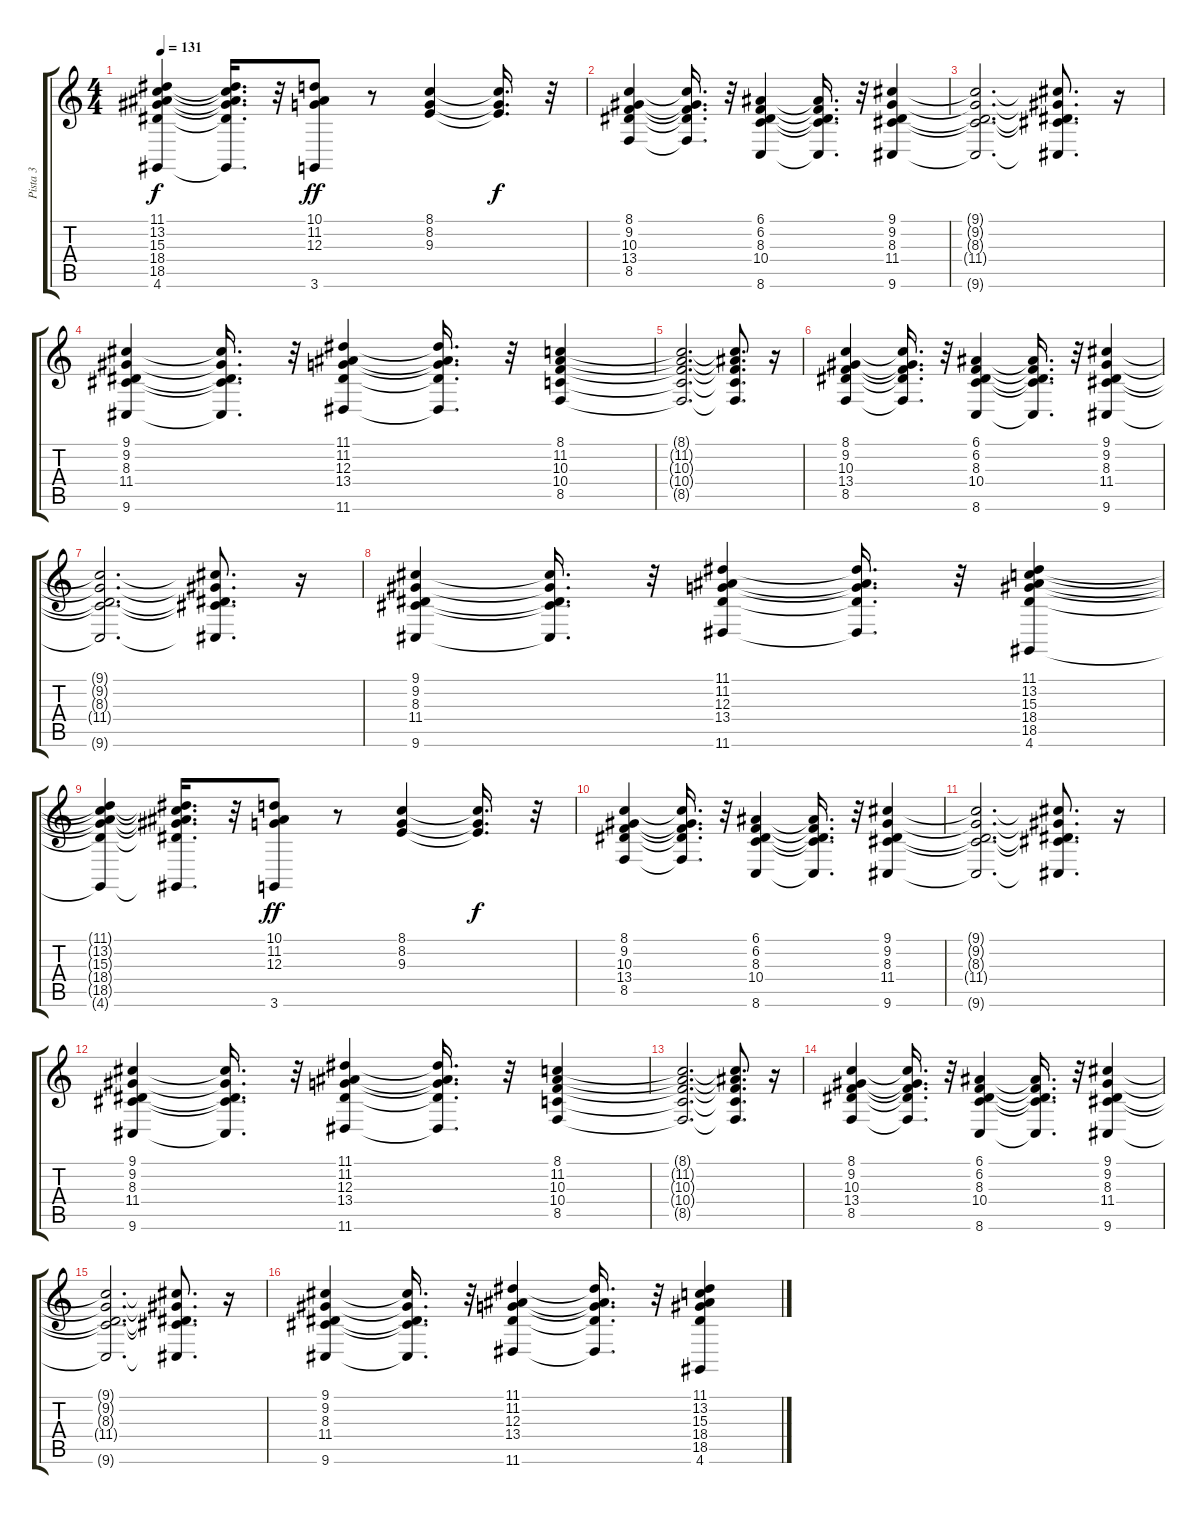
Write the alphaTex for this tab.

\track ("Pista 3" "Pista 3") {instrument brightacousticpiano}
\staff {score tabs}
\tuning (E4 B3 G3 D3 A2 E2) {hide}
\ts (4 4)
\tempo 131
\clef g2
\ks c
(11.1{t} 13.2{t} 15.3{t} 18.4{t} 18.5{t} 4.6{t}).4{dy f} (11.1{t} 13.2{t} 15.3{t} 18.4{t} 18.5{t} 4.6{t}).16{d} r.32 (10.1 11.2 12.3 3.6).8{dy ff} r.8 (8.1 8.2 9.3).4 (8.1{t} 8.2{t} 9.3{t}).16{d dy f} r.32 |
(8.1 9.2 10.3 13.4 8.5).4 (8.1{t} 9.2{t} 10.3{t} 13.4{t} 8.5{t}).16{d} r.32 (6.1 6.2 8.3 10.4 8.6).4 (6.1{t} 6.2{t} 8.3{t} 10.4{t} 8.6{t}).16{d} r.32 (9.1 9.2 8.3 11.4 9.6).4 |
(9.1{t} 9.2{t} 8.3{t} 11.4{t} 9.6{t}).2{d} (9.1{t} 9.2{t} 8.3{t} 11.4{t} 9.6{t}).8{d} r.16 |
(9.1 9.2 8.3 11.4 9.6).4 (9.1{t} 9.2{t} 8.3{t} 11.4{t} 9.6{t}).16{d} r.32 (11.1 11.2 12.3 13.4 11.6).4 (11.1{t} 11.2{t} 12.3{t} 13.4{t} 11.6{t}).16{d} r.32 (8.1 11.2 10.3 10.4 8.5).4 |
(8.1{t} 11.2{t} 10.3{t} 10.4{t} 8.5{t}).2{d} (8.1{t} 11.2{t} 10.3{t} 10.4{t} 8.5{t}).8{d} r.16 |
(8.1 9.2 10.3 13.4 8.5).4 (8.1{t} 9.2{t} 10.3{t} 13.4{t} 8.5{t}).16{d} r.32 (6.1 6.2 8.3 10.4 8.6).4 (6.1{t} 6.2{t} 8.3{t} 10.4{t} 8.6{t}).16{d} r.32 (9.1 9.2 8.3 11.4 9.6).4 |
(9.1{t} 9.2{t} 8.3{t} 11.4{t} 9.6{t}).2{d} (9.1{t} 9.2{t} 8.3{t} 11.4{t} 9.6{t}).8{d} r.16 |
(9.1 9.2 8.3 11.4 9.6).4 (9.1{t} 9.2{t} 8.3{t} 11.4{t} 9.6{t}).16{d} r.32 (11.1 11.2 12.3 13.4 11.6).4 (11.1{t} 11.2{t} 12.3{t} 13.4{t} 11.6{t}).16{d} r.32 (11.1 13.2 15.3 18.4 18.5 4.6).4 |
(11.1{t} 13.2{t} 15.3{t} 18.4{t} 18.5{t} 4.6{t}).4 (11.1{t} 13.2{t} 15.3{t} 18.4{t} 18.5{t} 4.6{t}).16{d} r.32 (10.1 11.2 12.3 3.6).8{dy ff} r.8 (8.1 8.2 9.3).4 (8.1{t} 8.2{t} 9.3{t}).16{d dy f} r.32 |
(8.1 9.2 10.3 13.4 8.5).4 (8.1{t} 9.2{t} 10.3{t} 13.4{t} 8.5{t}).16{d} r.32 (6.1 6.2 8.3 10.4 8.6).4 (6.1{t} 6.2{t} 8.3{t} 10.4{t} 8.6{t}).16{d} r.32 (9.1 9.2 8.3 11.4 9.6).4 |
(9.1{t} 9.2{t} 8.3{t} 11.4{t} 9.6{t}).2{d} (9.1{t} 9.2{t} 8.3{t} 11.4{t} 9.6{t}).8{d} r.16 |
(9.1 9.2 8.3 11.4 9.6).4 (9.1{t} 9.2{t} 8.3{t} 11.4{t} 9.6{t}).16{d} r.32 (11.1 11.2 12.3 13.4 11.6).4 (11.1{t} 11.2{t} 12.3{t} 13.4{t} 11.6{t}).16{d} r.32 (8.1 11.2 10.3 10.4 8.5).4 |
(8.1{t} 11.2{t} 10.3{t} 10.4{t} 8.5{t}).2{d} (8.1{t} 11.2{t} 10.3{t} 10.4{t} 8.5{t}).8{d} r.16 |
(8.1 9.2 10.3 13.4 8.5).4 (8.1{t} 9.2{t} 10.3{t} 13.4{t} 8.5{t}).16{d} r.32 (6.1 6.2 8.3 10.4 8.6).4 (6.1{t} 6.2{t} 8.3{t} 10.4{t} 8.6{t}).16{d} r.32 (9.1 9.2 8.3 11.4 9.6).4 |
(9.1{t} 9.2{t} 8.3{t} 11.4{t} 9.6{t}).2{d} (9.1{t} 9.2{t} 8.3{t} 11.4{t} 9.6{t}).8{d} r.16 |
(9.1 9.2 8.3 11.4 9.6).4 (9.1{t} 9.2{t} 8.3{t} 11.4{t} 9.6{t}).16{d} r.32 (11.1 11.2 12.3 13.4 11.6).4 (11.1{t} 11.2{t} 12.3{t} 13.4{t} 11.6{t}).16{d} r.32 (11.1 13.2 15.3 18.4 18.5 4.6).4
